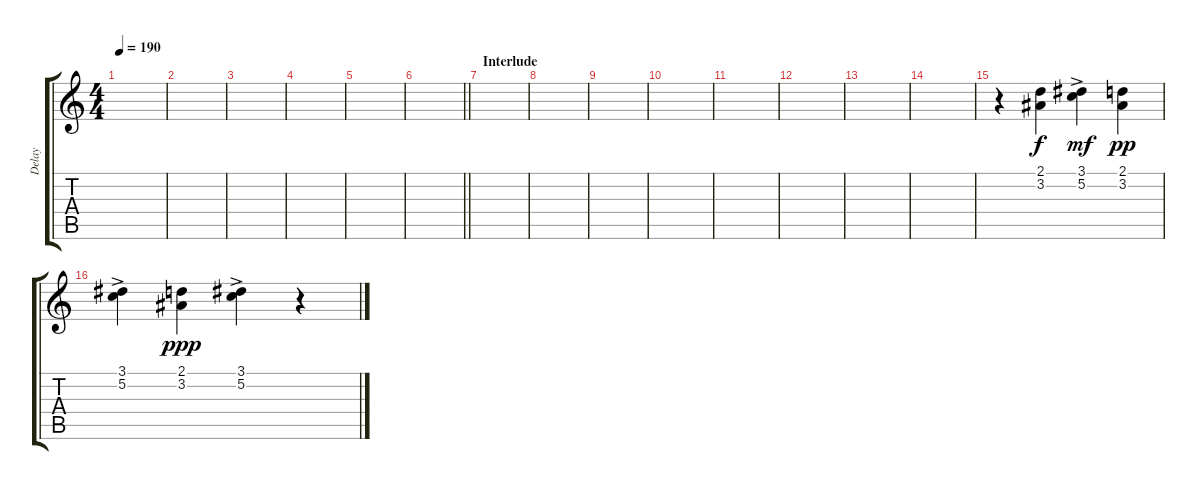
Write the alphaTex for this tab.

\track ("Delay" "Delay") {instrument electricguitarclean}
\staff {score tabs}
\tuning (C4 G3 Eb3 Bb2 F2 C2) {hide}
\ts (4 4)
\tempo 190
\clef g2
\ks c
|
|
|
|
|
\barLineRight lightlight
|
\section ("" "Interlude")
|
|
|
|
|
|
|
|
r.4 (2.1 3.2).4 (3.1{ac} 5.2{ac}).4{dy mf} (2.1 3.2).4{dy pp} |
(3.1{ac} 5.2{ac}).4 (2.1 3.2).4{dy ppp} (3.1{ac} 5.2{ac}).4 r.4
